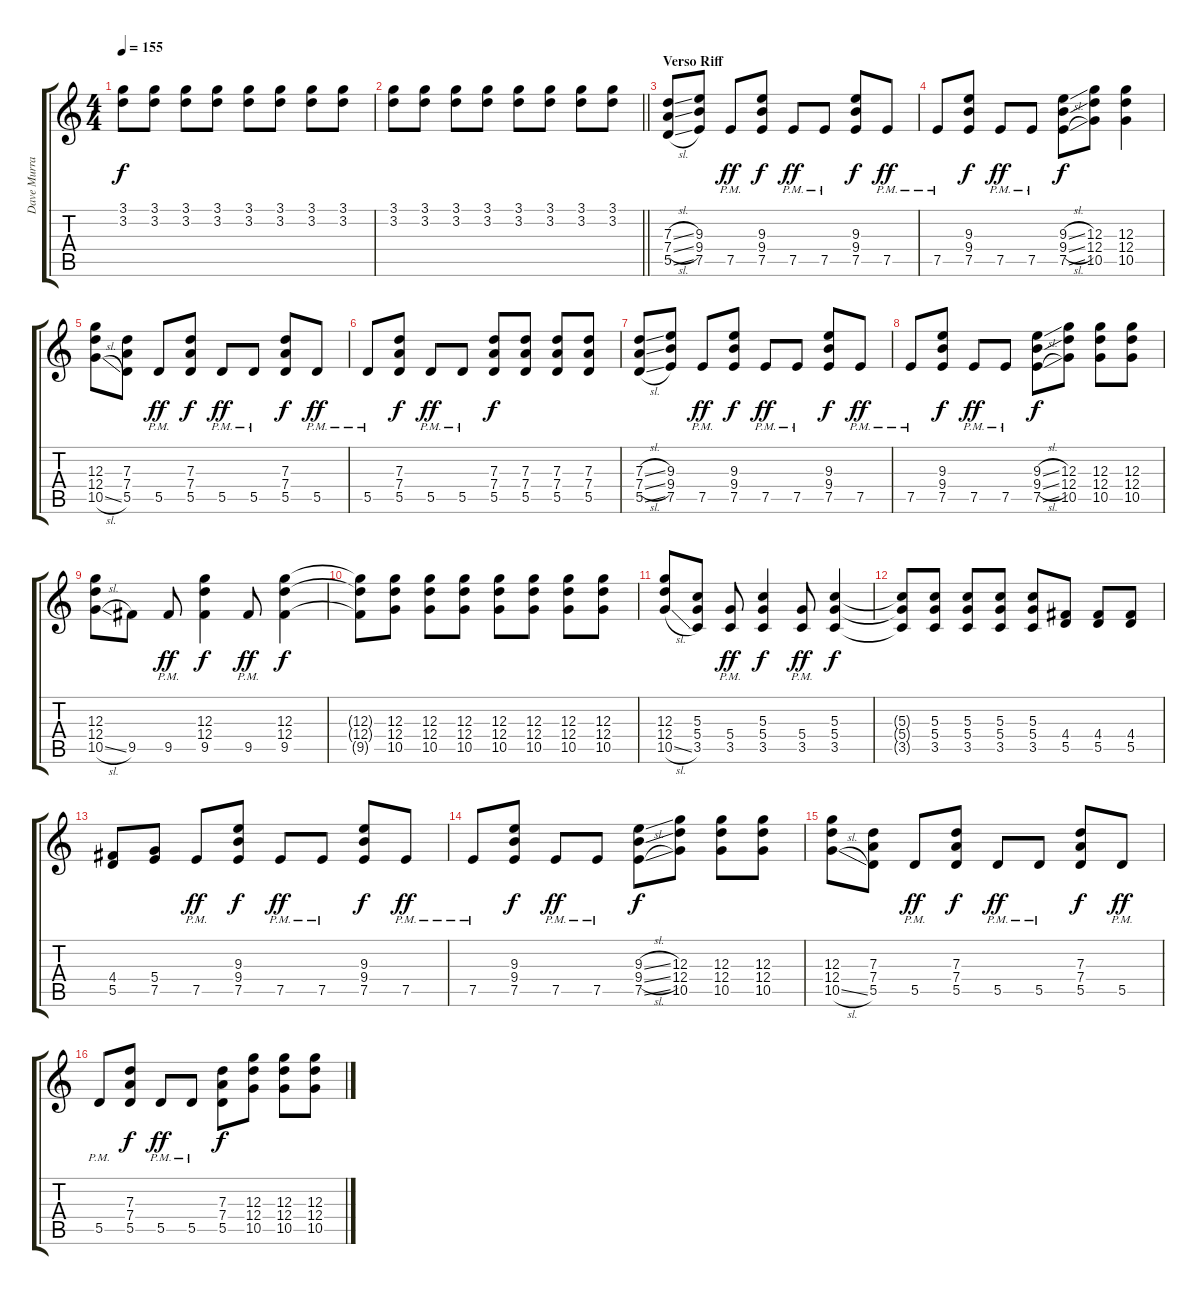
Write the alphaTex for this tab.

\track ("Dave Murray" "Dave Murra") {instrument distortionguitar}
\staff {score tabs}
\tuning (E4 B3 G3 D3 A2 E2) {hide}
\ts (4 4)
\tempo 155
\clef g2
\ks c
(3.1 3.2).8{dy f} (3.1 3.2).8 (3.1 3.2).8 (3.1 3.2).8 (3.1 3.2).8 (3.1 3.2).8 (3.1 3.2).8 (3.1 3.2).8 |
\barLineRight lightlight
(3.1 3.2).8 (3.1 3.2).8 (3.1 3.2).8 (3.1 3.2).8 (3.1 3.2).8 (3.1 3.2).8 (3.1 3.2).8 (3.1 3.2).8 |
\section ("" "Verso Riff")
(7.3{sl} 7.4{sl} 5.5{sl}).8 (9.3 9.4 7.5).8 7.5{pm}.8{dy ff} (9.3 9.4 7.5).8{dy f} 7.5{pm}.8{dy ff} 7.5{pm}.8 (9.3 9.4 7.5).8{dy f} 7.5{pm}.8{dy ff} |
7.5{pm}.8 (9.3 9.4 7.5).8{dy f} 7.5{pm}.8{dy ff} 7.5{pm}.8 (9.3{sl} 9.4{sl} 7.5{sl}).8{dy f} (12.3 12.4 10.5).8 (12.3 12.4 10.5).4 |
(12.3 12.4 10.5{sl}).8 (7.3 7.4 5.5).8 5.5{pm}.8{dy ff} (7.3 7.4 5.5).8{dy f} 5.5{pm}.8{dy ff} 5.5{pm}.8 (7.3 7.4 5.5).8{dy f} 5.5{pm}.8{dy ff} |
5.5{pm}.8 (7.3 7.4 5.5).8{dy f} 5.5{pm}.8{dy ff} 5.5{pm}.8 (7.3 7.4 5.5).8{dy f} (7.3 7.4 5.5).8 (7.3 7.4 5.5).8 (7.3 7.4 5.5).8 |
(7.3{sl} 7.4{sl} 5.5{sl}).8 (9.3 9.4 7.5).8 7.5{pm}.8{dy ff} (9.3 9.4 7.5).8{dy f} 7.5{pm}.8{dy ff} 7.5{pm}.8 (9.3 9.4 7.5).8{dy f} 7.5{pm}.8{dy ff} |
7.5{pm}.8 (9.3 9.4 7.5).8{dy f} 7.5{pm}.8{dy ff} 7.5{pm}.8 (9.3{sl} 9.4{sl} 7.5{sl}).8{dy f} (12.3 12.4 10.5).8 (12.3 12.4 10.5).8 (12.3 12.4 10.5).8 |
(12.3 12.4 10.5{sl}).8 9.5.8 9.5{pm}.8{dy ff} (12.3 12.4 9.5).4{dy f} 9.5{pm}.8{dy ff} (12.3 12.4 9.5).4{dy f} |
(12.3{t} 12.4{t} 9.5{t}).8 (12.3 12.4 10.5).8 (12.3 12.4 10.5).8 (12.3 12.4 10.5).8 (12.3 12.4 10.5).8 (12.3 12.4 10.5).8 (12.3 12.4 10.5).8 (12.3 12.4 10.5).8 |
(12.3 12.4 10.5{sl}).8 (5.3 5.4 3.5).8 (5.4{pm} 3.5{pm}).8{dy ff} (5.3 5.4 3.5).4{dy f} (5.4{pm} 3.5{pm}).8{dy ff} (5.3 5.4 3.5).4{dy f} |
(5.3{t} 5.4{t} 3.5{t}).8 (5.3 5.4 3.5).8 (5.3 5.4 3.5).8 (5.3 5.4 3.5).8 (5.3 5.4 3.5).8 (4.4 5.5).8 (4.4 5.5).8 (4.4 5.5).8 |
(4.4 5.5).8 (5.4 7.5).8 7.5{pm}.8{dy ff} (9.3 9.4 7.5).8{dy f} 7.5{pm}.8{dy ff} 7.5{pm}.8 (9.3 9.4 7.5).8{dy f} 7.5{pm}.8{dy ff} |
7.5{pm}.8 (9.3 9.4 7.5).8{dy f} 7.5{pm}.8{dy ff} 7.5{pm}.8 (9.3{sl} 9.4{sl} 7.5{sl}).8{dy f} (12.3 12.4 10.5).8 (12.3 12.4 10.5).8 (12.3 12.4 10.5).8 |
(12.3 12.4 10.5{sl}).8 (7.3 7.4 5.5).8 5.5{pm}.8{dy ff} (7.3 7.4 5.5).8{dy f} 5.5{pm}.8{dy ff} 5.5{pm}.8 (7.3 7.4 5.5).8{dy f} 5.5{pm}.8{dy ff} |
5.5{pm}.8 (7.3 7.4 5.5).8{dy f} 5.5{pm}.8{dy ff} 5.5{pm}.8 (7.3 7.4 5.5).8{dy f} (12.3 12.4 10.5).8 (12.3 12.4 10.5).8 (12.3 12.4 10.5).8
